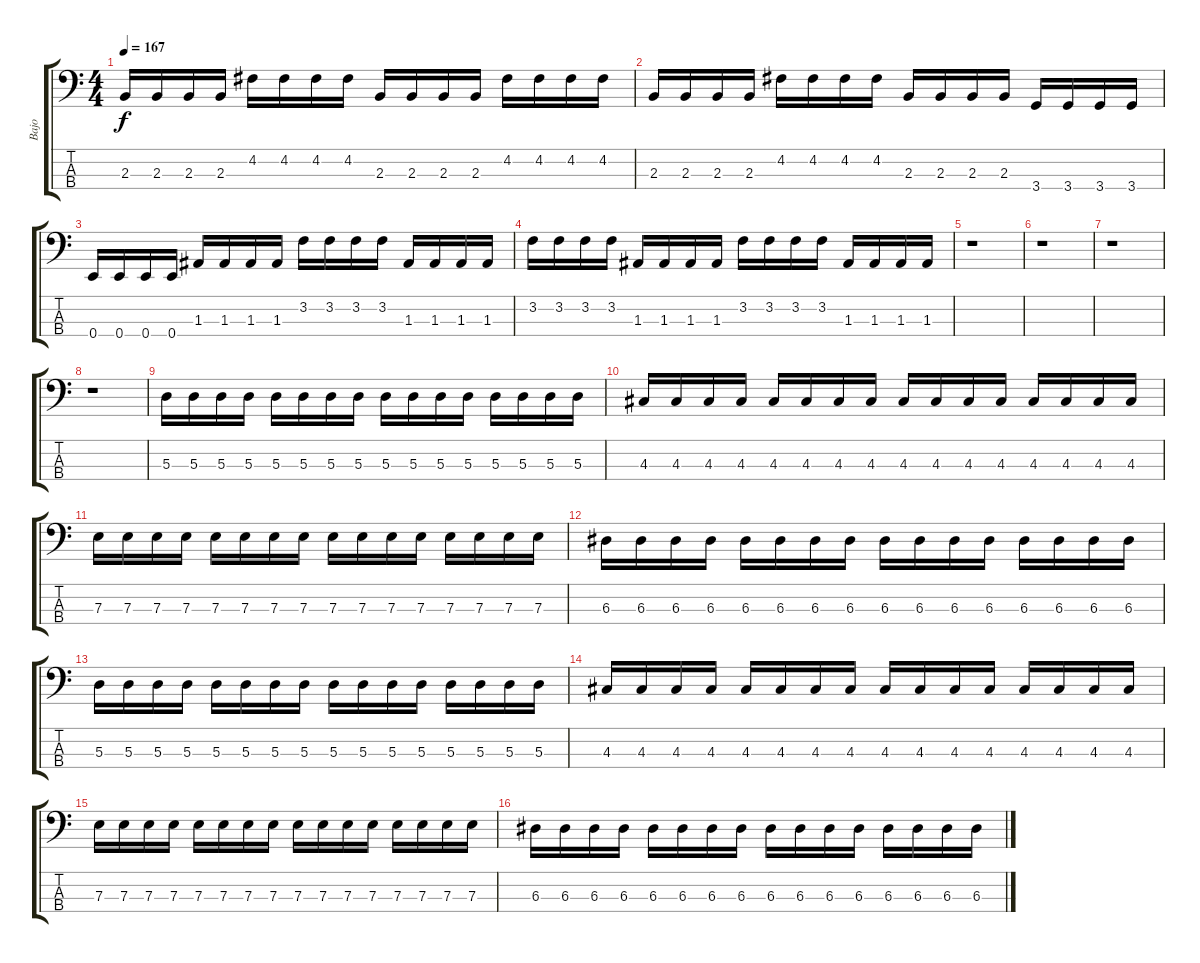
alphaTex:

\track ("Bajo" "Bajo") {instrument electricbasspick}
\staff {score tabs}
\tuning (G2 D2 A1 E1) {hide}
\ts (4 4)
\tempo 167
\clef f4
\ks c
2.3.16{dy f} 2.3.16 2.3.16 2.3.16 4.2.16 4.2.16 4.2.16 4.2.16 2.3.16 2.3.16 2.3.16 2.3.16 4.2.16 4.2.16 4.2.16 4.2.16 |
2.3.16 2.3.16 2.3.16 2.3.16 4.2.16 4.2.16 4.2.16 4.2.16 2.3.16 2.3.16 2.3.16 2.3.16 3.4.16 3.4.16 3.4.16 3.4.16 |
0.4.16 0.4.16 0.4.16 0.4.16 1.3.16 1.3.16 1.3.16 1.3.16 3.2.16 3.2.16 3.2.16 3.2.16 1.3.16 1.3.16 1.3.16 1.3.16 |
3.2.16 3.2.16 3.2.16 3.2.16 1.3.16 1.3.16 1.3.16 1.3.16 3.2.16 3.2.16 3.2.16 3.2.16 1.3.16 1.3.16 1.3.16 1.3.16 |
r.1 |
r.1 |
r.1 |
r.1 |
5.3.16 5.3.16 5.3.16 5.3.16 5.3.16 5.3.16 5.3.16 5.3.16 5.3.16 5.3.16 5.3.16 5.3.16 5.3.16 5.3.16 5.3.16 5.3.16 |
4.3.16 4.3.16 4.3.16 4.3.16 4.3.16 4.3.16 4.3.16 4.3.16 4.3.16 4.3.16 4.3.16 4.3.16 4.3.16 4.3.16 4.3.16 4.3.16 |
7.3.16 7.3.16 7.3.16 7.3.16 7.3.16 7.3.16 7.3.16 7.3.16 7.3.16 7.3.16 7.3.16 7.3.16 7.3.16 7.3.16 7.3.16 7.3.16 |
6.3.16 6.3.16 6.3.16 6.3.16 6.3.16 6.3.16 6.3.16 6.3.16 6.3.16 6.3.16 6.3.16 6.3.16 6.3.16 6.3.16 6.3.16 6.3.16 |
5.3.16 5.3.16 5.3.16 5.3.16 5.3.16 5.3.16 5.3.16 5.3.16 5.3.16 5.3.16 5.3.16 5.3.16 5.3.16 5.3.16 5.3.16 5.3.16 |
4.3.16 4.3.16 4.3.16 4.3.16 4.3.16 4.3.16 4.3.16 4.3.16 4.3.16 4.3.16 4.3.16 4.3.16 4.3.16 4.3.16 4.3.16 4.3.16 |
7.3.16 7.3.16 7.3.16 7.3.16 7.3.16 7.3.16 7.3.16 7.3.16 7.3.16 7.3.16 7.3.16 7.3.16 7.3.16 7.3.16 7.3.16 7.3.16 |
6.3.16 6.3.16 6.3.16 6.3.16 6.3.16 6.3.16 6.3.16 6.3.16 6.3.16 6.3.16 6.3.16 6.3.16 6.3.16 6.3.16 6.3.16 6.3.16
